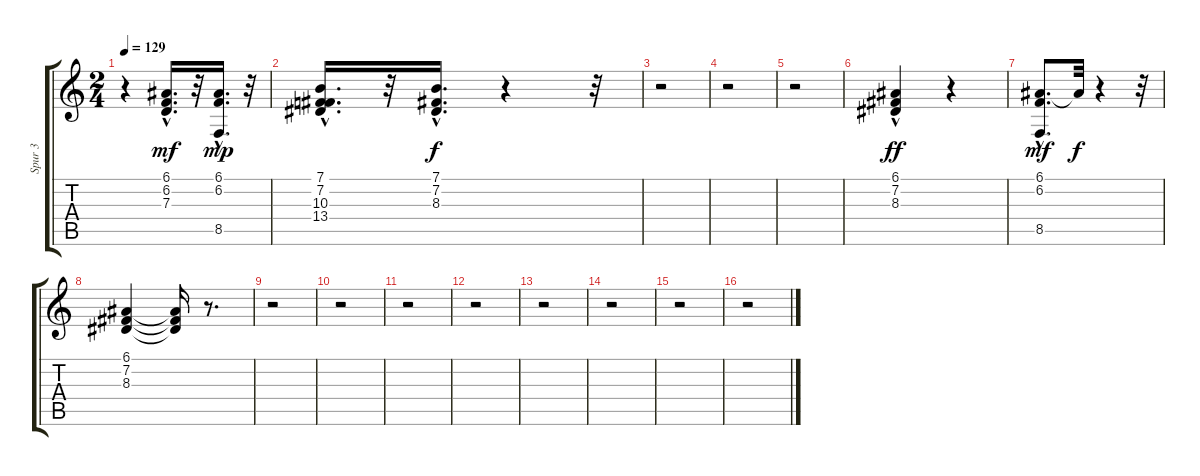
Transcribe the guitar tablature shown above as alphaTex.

\track ("Spur 3" "Spur 3") {instrument stringensemble1}
\staff {score tabs}
\tuning (E4 B3 G3 D3 A2 E2) {hide}
\ts (2 4)
\tempo 129
\clef g2
\ks c
r.4{dy f} (6.1{hac} 6.2 7.3).16{d dy mf} r.32 (6.1{hac} 6.2{hac} 8.5).16{d dy mp} r.32 |
(7.1{hac} 7.2{hac} 10.3 13.4{hac}).16{d} r.32 (7.1{hac} 7.2{hac} 8.3{hac}).16{d dy f} r.4 r.32 |
r.2 |
r.2 |
r.2 |
(6.1{hac} 7.2 8.3).4{dy ff} r.4 |
(6.1{hac} 6.2{hac} 8.5{hac}).8{d dy mf} 6.1{t}.32{dy f} r.4 r.32 |
(6.1 7.2 8.3).4 (6.1{t} 7.2{t} 8.3{t}).16 r.8{d} |
r.2 |
r.2 |
r.2 |
r.2 |
r.2 |
r.2 |
r.2 |
r.2
